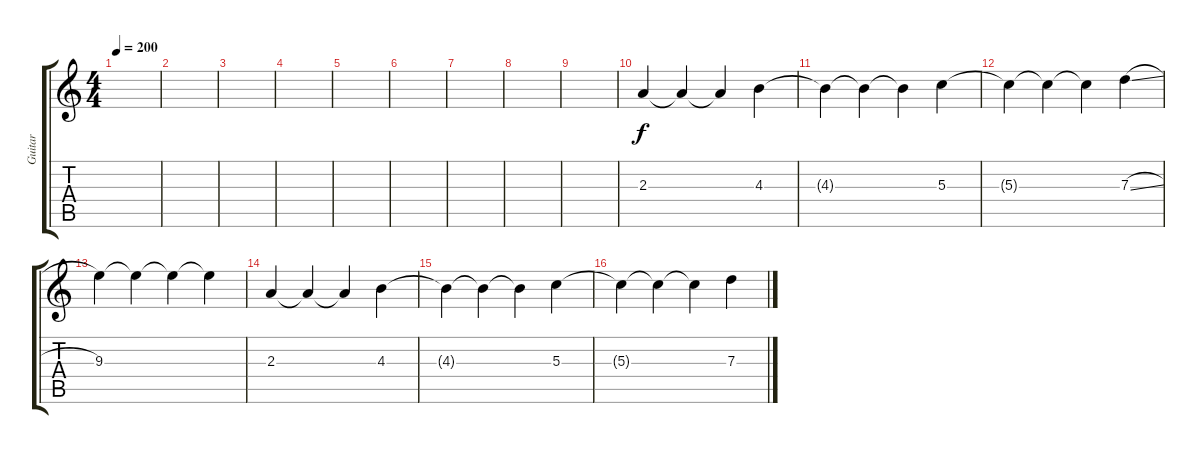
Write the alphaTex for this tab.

\track ("Guitar" "Guitar") {instrument electricguitarclean}
\staff {score tabs}
\tuning (E4 B3 G3 D3 A2 E2) {hide}
\ts (4 4)
\tempo 200
\clef g2
\ks c
|
|
|
|
|
|
|
|
|
2.3.4 2.3{t}.4 2.3{t}.4 4.3.4 |
4.3{t}.4 4.3{t}.4 4.3{t}.4 5.3.4 |
5.3{t}.4 5.3{t}.4 5.3{t}.4 7.3{sl}.4 |
9.3.4 9.3{t}.4 9.3{t}.4 9.3{t}.4 |
2.3.4 2.3{t}.4 2.3{t}.4 4.3.4 |
4.3{t}.4 4.3{t}.4 4.3{t}.4 5.3.4 |
5.3{t}.4 5.3{t}.4 5.3{t}.4 7.3{sl}.4
